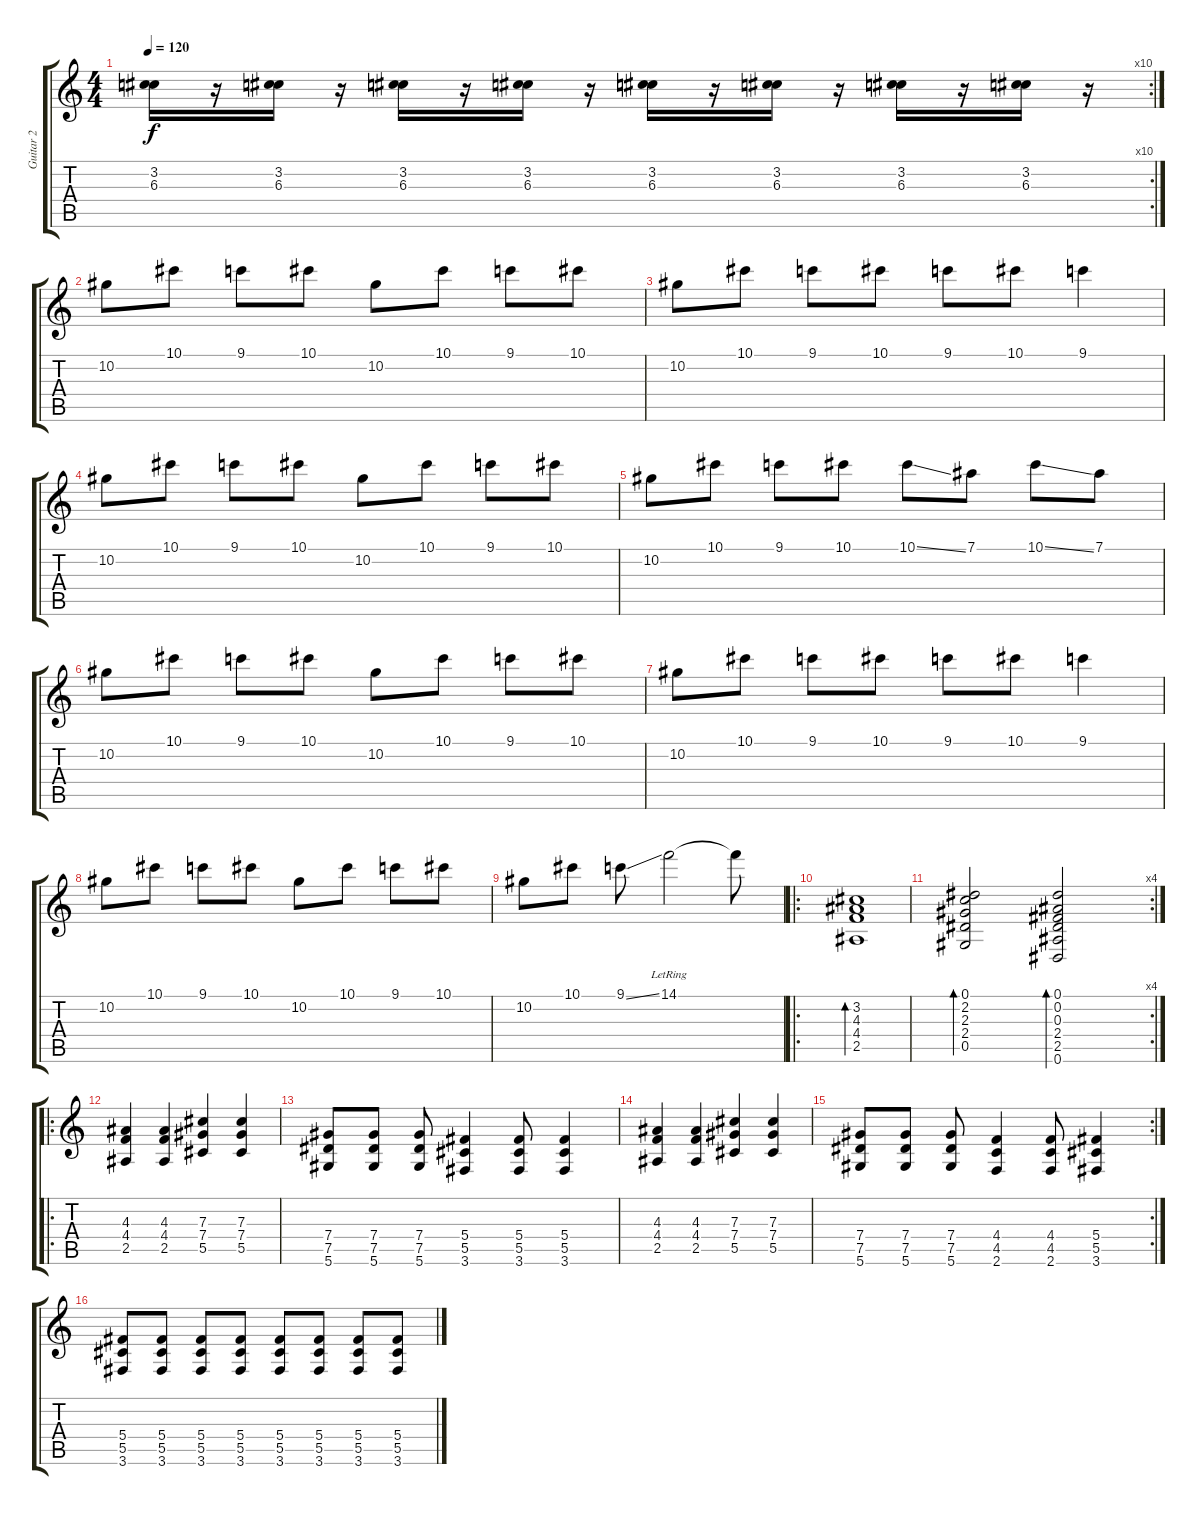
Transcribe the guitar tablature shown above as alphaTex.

\track ("Guitar 2" "Guitar 2") {instrument distortionguitar}
\staff {score tabs}
\tuning (Eb4 Bb3 Gb3 Db3 Ab2 Eb2) {hide}
\rc 10
\ts (4 4)
\tempo 120
\clef g2
\ks c
(3.2 6.3).16{dy f instrument distortionguitar} r.16 (3.2 6.3).16 r.16 (3.2 6.3).16 r.16 (3.2 6.3).16 r.16 (3.2 6.3).16 r.16 (3.2 6.3).16 r.16 (3.2 6.3).16 r.16 (3.2 6.3).16 r.16 |
10.2.8 10.1.8 9.1.8 10.1.8 10.2.8 10.1.8 9.1.8 10.1.8 |
10.2.8 10.1.8 9.1.8 10.1.8 9.1.8 10.1.8 9.1.4 |
10.2.8 10.1.8 9.1.8 10.1.8 10.2.8 10.1.8 9.1.8 10.1.8 |
10.2.8 10.1.8 9.1.8 10.1.8 10.1{ss}.8 7.1.8 10.1{ss}.8 7.1.8 |
10.2.8 10.1.8 9.1.8 10.1.8 10.2.8 10.1.8 9.1.8 10.1.8 |
10.2.8 10.1.8 9.1.8 10.1.8 9.1.8 10.1.8 9.1.4 |
10.2.8 10.1.8 9.1.8 10.1.8 10.2.8 10.1.8 9.1.8 10.1.8 |
10.2.8 10.1.8 9.1{ss}.8 14.1{lr}.2 14.1{t}.8 |
\ro
(3.2 4.3 4.4 2.5).1{bd 60 instrument electricguitarclean} |
\rc 4
(0.1 2.2 2.3 2.4 0.5).2{bd 60} (0.1 0.2 0.3 2.4 2.5 0.6).2{bd 60} |
\ro
(4.3 4.4 2.5).4{volume 13 instrument distortionguitar} (4.3 4.4 2.5).4 (7.3 7.4 5.5).4 (7.3 7.4 5.5).4 |
(7.4 7.5 5.6).8 (7.4 7.5 5.6).8 (7.4 7.5 5.6).8 (5.4 5.5 3.6).4 (5.4 5.5 3.6).8 (5.4 5.5 3.6).4 |
(4.3 4.4 2.5).4 (4.3 4.4 2.5).4 (7.3 7.4 5.5).4 (7.3 7.4 5.5).4 |
\rc 2
(7.4 7.5 5.6).8 (7.4 7.5 5.6).8 (7.4 7.5 5.6).8 (4.4 4.5 2.6).4 (4.4 4.5 2.6).8 (5.4 5.5 3.6).4 |
(5.4 5.5 3.6).8 (5.4 5.5 3.6).8 (5.4 5.5 3.6).8 (5.4 5.5 3.6).8 (5.4 5.5 3.6).8 (5.4 5.5 3.6).8 (5.4 5.5 3.6).8 (5.4 5.5 3.6).8
